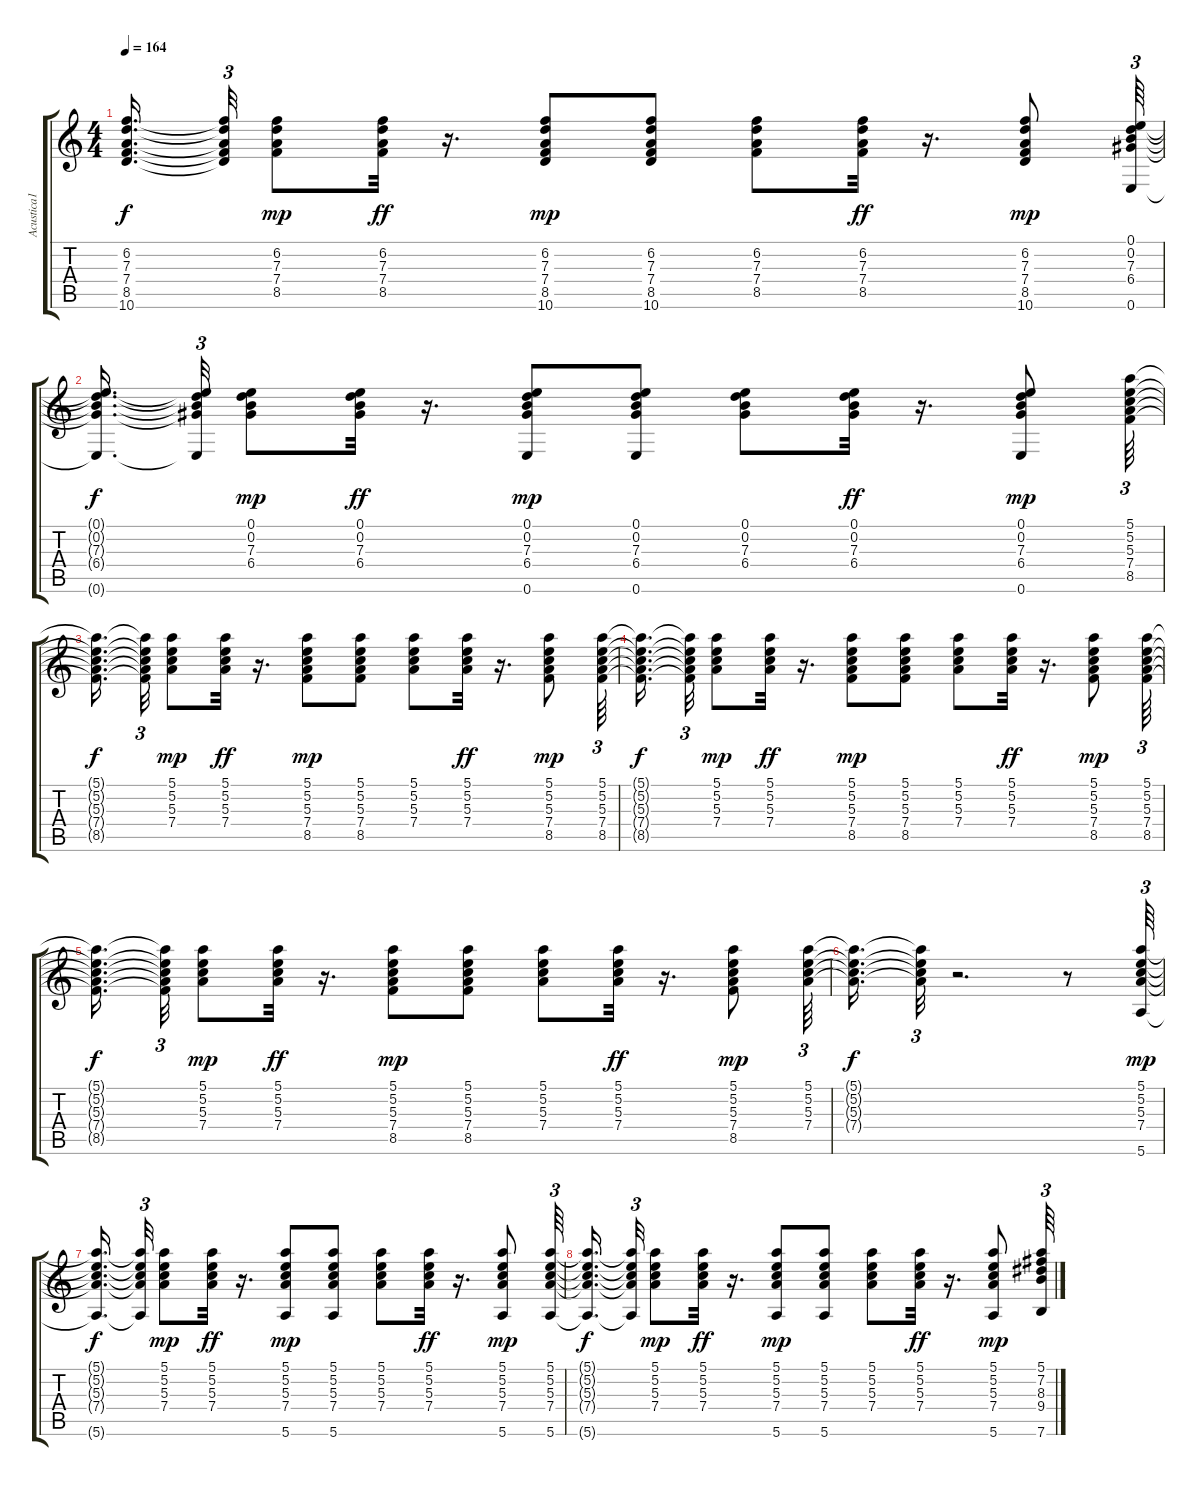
\track ("Acustica1" "Acustica1") {instrument acousticguitarsteel}
\staff {score tabs}
\tuning (E4 B3 G3 D3 A2 E2) {hide}
\ts (4 4)
\tempo 164
\clef g2
\ks c
(6.2{t} 7.3{t} 7.4{t} 8.5{t} 10.6{t}).16{d dy f beam splitsecondary} (6.2{t} 7.3{t} 7.4{t} 8.5{t} 10.6{t}).32{tu (3 2)} (6.2 7.3 7.4 8.5).8{dy mp} (6.2 7.3 7.4 8.5).32{dy ff} r.16{d} (6.2 7.3 7.4 8.5 10.6).8{dy mp} (6.2 7.3 7.4 8.5 10.6).8 (6.2 7.3 7.4 8.5).8 (6.2 7.3 7.4 8.5).32{dy ff} r.16{d} (6.2 7.3 7.4 8.5 10.6).8{dy mp} (0.1 0.2 7.3 6.4 0.6).64{tu (3 2)} |
(0.1{t} 0.2{t} 7.3{t} 6.4{t} 0.6{t}).16{d dy f beam splitsecondary} (0.1{t} 0.2{t} 7.3{t} 6.4{t} 0.6{t}).32{tu (3 2)} (0.1 0.2 7.3 6.4).8{dy mp} (0.1 0.2 7.3 6.4).32{dy ff} r.16{d} (0.1 0.2 7.3 6.4 0.6).8{dy mp} (0.1 0.2 7.3 6.4 0.6).8 (0.1 0.2 7.3 6.4).8 (0.1 0.2 7.3 6.4).32{dy ff} r.16{d} (0.1 0.2 7.3 6.4 0.6).8{dy mp} (5.1 5.2 5.3 7.4 8.5).64{tu (3 2)} |
(5.1{t} 5.2{t} 5.3{t} 7.4{t} 8.5{t}).16{d dy f beam splitsecondary} (5.1{t} 5.2{t} 5.3{t} 7.4{t} 8.5{t}).32{tu (3 2)} (5.1 5.2 5.3 7.4).8{dy mp} (5.1 5.2 5.3 7.4).32{dy ff} r.16{d} (5.1 5.2 5.3 7.4 8.5).8{dy mp} (5.1 5.2 5.3 7.4 8.5).8 (5.1 5.2 5.3 7.4).8 (5.1 5.2 5.3 7.4).32{dy ff} r.16{d} (5.1 5.2 5.3 7.4 8.5).8{dy mp} (5.1 5.2 5.3 7.4 8.5).64{tu (3 2)} |
(5.1{t} 5.2{t} 5.3{t} 7.4{t} 8.5{t}).16{d dy f beam splitsecondary} (5.1{t} 5.2{t} 5.3{t} 7.4{t} 8.5{t}).32{tu (3 2)} (5.1 5.2 5.3 7.4).8{dy mp} (5.1 5.2 5.3 7.4).32{dy ff} r.16{d} (5.1 5.2 5.3 7.4 8.5).8{dy mp} (5.1 5.2 5.3 7.4 8.5).8 (5.1 5.2 5.3 7.4).8 (5.1 5.2 5.3 7.4).32{dy ff} r.16{d} (5.1 5.2 5.3 7.4 8.5).8{dy mp} (5.1 5.2 5.3 7.4 8.5).64{tu (3 2)} |
(5.1{t} 5.2{t} 5.3{t} 7.4{t} 8.5{t}).16{d dy f beam splitsecondary} (5.1{t} 5.2{t} 5.3{t} 7.4{t} 8.5{t}).32{tu (3 2)} (5.1 5.2 5.3 7.4).8{dy mp} (5.1 5.2 5.3 7.4).32{dy ff} r.16{d} (5.1 5.2 5.3 7.4 8.5).8{dy mp} (5.1 5.2 5.3 7.4 8.5).8 (5.1 5.2 5.3 7.4).8 (5.1 5.2 5.3 7.4).32{dy ff} r.16{d} (5.1 5.2 5.3 7.4 8.5).8{dy mp} (5.1 5.2 5.3 7.4).64{tu (3 2)} |
(5.1{t} 5.2{t} 5.3{t} 7.4{t}).16{d dy f} (5.1{t} 5.2{t} 5.3{t} 7.4{t}).32{tu (3 2)} r.2{d} r.8 (5.1 5.2 5.3 7.4 5.6).64{tu (3 2) dy mp} |
(5.1{t} 5.2{t} 5.3{t} 7.4{t} 5.6{t}).16{d dy f beam splitsecondary} (5.1{t} 5.2{t} 5.3{t} 7.4{t} 5.6{t}).32{tu (3 2)} (5.1 5.2 5.3 7.4).8{dy mp} (5.1 5.2 5.3 7.4).32{dy ff} r.16{d} (5.1 5.2 5.3 7.4 5.6).8{dy mp} (5.1 5.2 5.3 7.4 5.6).8 (5.1 5.2 5.3 7.4).8 (5.1 5.2 5.3 7.4).32{dy ff} r.16{d} (5.1 5.2 5.3 7.4 5.6).8{dy mp} (5.1 5.2 5.3 7.4 5.6).64{tu (3 2)} |
(5.1{t} 5.2{t} 5.3{t} 7.4{t} 5.6{t}).16{d dy f beam splitsecondary} (5.1{t} 5.2{t} 5.3{t} 7.4{t} 5.6{t}).32{tu (3 2)} (5.1 5.2 5.3 7.4).8{dy mp} (5.1 5.2 5.3 7.4).32{dy ff} r.16{d} (5.1 5.2 5.3 7.4 5.6).8{dy mp} (5.1 5.2 5.3 7.4 5.6).8 (5.1 5.2 5.3 7.4).8 (5.1 5.2 5.3 7.4).32{dy ff} r.16{d} (5.1 5.2 5.3 7.4 5.6).8{dy mp} (5.1 7.2 8.3 9.4 7.6).64{tu (3 2)}
